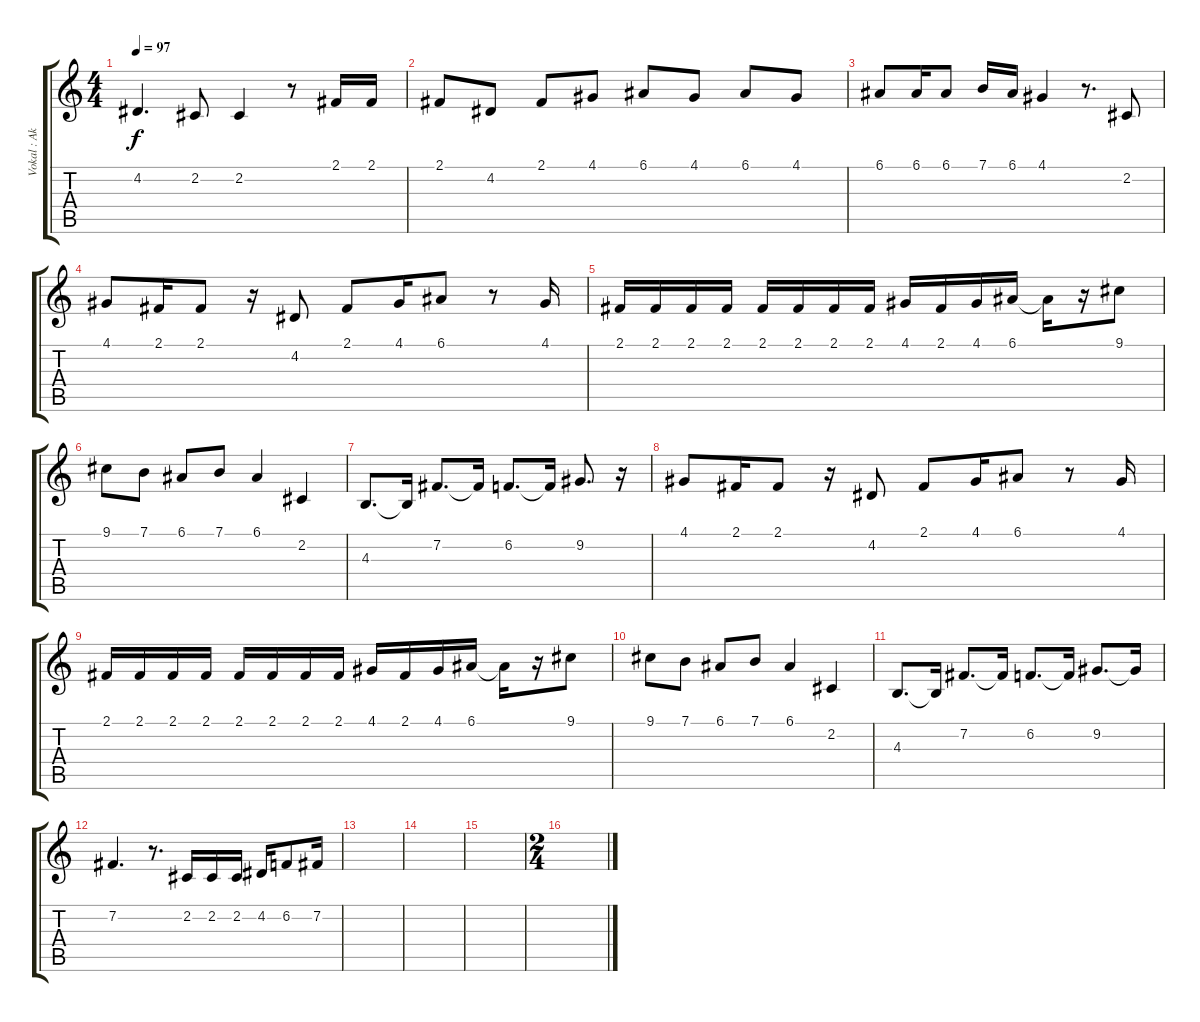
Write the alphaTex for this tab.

\track ("Vokal : Akiyama Mio - Swan" "Vokal : Ak") {instrument clarinet}
\staff {score tabs}
\tuning (E4 B3 G3 D3 A2 E2) {hide}
\ts (4 4)
\tempo 97
\clef g2
\ks c
4.2.4{d dy f} 2.2.8 2.2.4 r.8 2.1.16 2.1.16 |
2.1.8 4.2.8 2.1.8 4.1.8 6.1.8 4.1.8 6.1.8 4.1.8 |
6.1.8 6.1.16 6.1.8 7.1.16 6.1.16 4.1.4 r.8{d} 2.2.8 |
4.1.8 2.1.16 2.1.8 r.16 4.2.8 2.1.8 4.1.16 6.1.8 r.8 4.1.16 |
2.1.16 2.1.16 2.1.16 2.1.16 2.1.16 2.1.16 2.1.16 2.1.16 4.1.16 2.1.16 4.1.16 6.1.16 6.1{t}.16 r.16 9.1.8 |
9.1.8 7.1.8 6.1.8 7.1.8 6.1.4 2.2.4 |
4.3.8{d} 4.3{t}.16 7.2.8{d} 7.2{t}.16 6.2.8{d} 6.2{t}.16 9.2.8{d} r.16 |
4.1.8 2.1.16 2.1.8 r.16 4.2.8 2.1.8 4.1.16 6.1.8 r.8 4.1.16 |
2.1.16 2.1.16 2.1.16 2.1.16 2.1.16 2.1.16 2.1.16 2.1.16 4.1.16 2.1.16 4.1.16 6.1.16 6.1{t}.16 r.16 9.1.8 |
9.1.8 7.1.8 6.1.8 7.1.8 6.1.4 2.2.4 |
4.3.8{d} 4.3{t}.16 7.2.8{d} 7.2{t}.16 6.2.8{d} 6.2{t}.16 9.2.8{d} 9.2{t}.16 |
7.2.4{d} r.8{d} 2.2.16 2.2.16 2.2.16 4.2.16 6.2.8 7.2.16 |
|
|
|
\ts (2 4)
